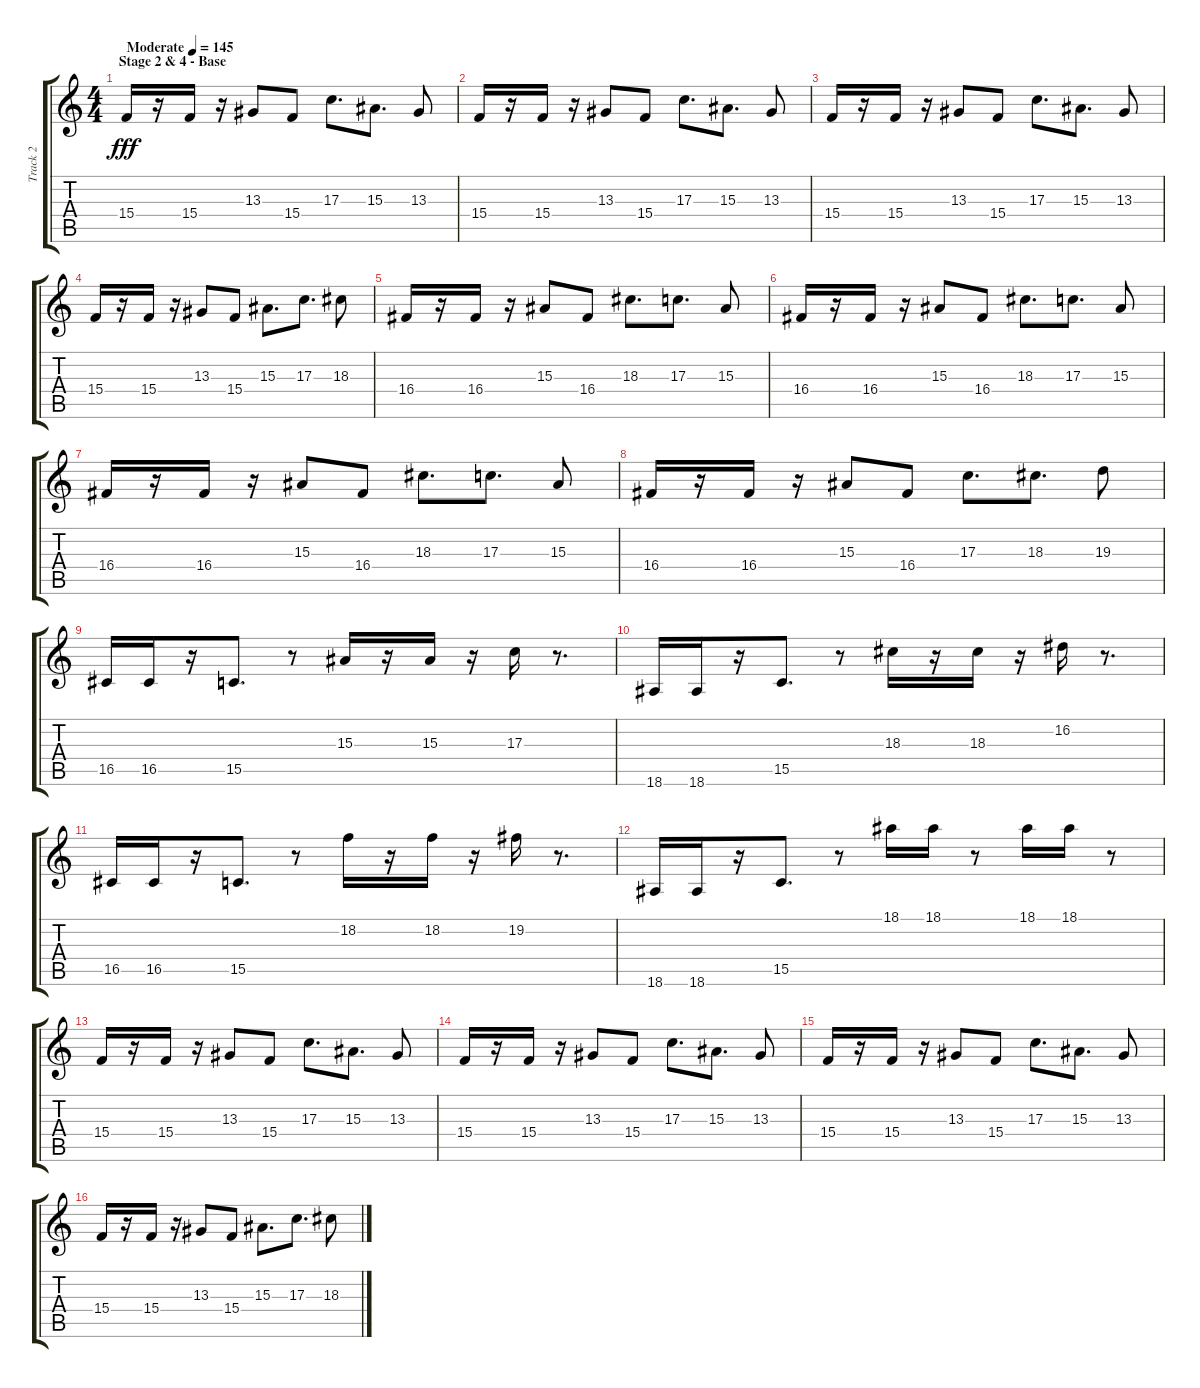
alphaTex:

\track ("Track 2" "Track 2") {instrument lead2sawtooth}
\staff {score tabs}
\tuning (E4 B3 G3 D3 A2 E2) {hide}
\ts (4 4)
\section ("" "Stage 2 & 4 - Base")
\tempo (145 "Moderate")
\clef g2
\ks c
15.4.16{dy fff instrument lead2sawtooth} r.16 15.4.16 r.16 13.3.8 15.4.8 17.3.8{d} 15.3.8{d} 13.3.8 |
15.4.16 r.16 15.4.16 r.16 13.3.8 15.4.8 17.3.8{d} 15.3.8{d} 13.3.8 |
15.4.16 r.16 15.4.16 r.16 13.3.8 15.4.8 17.3.8{d} 15.3.8{d} 13.3.8 |
15.4.16 r.16 15.4.16 r.16 13.3.8 15.4.8 15.3.8{d} 17.3.8{d} 18.3.8 |
16.4.16 r.16 16.4.16 r.16 15.3.8 16.4.8 18.3.8{d} 17.3.8{d} 15.3.8 |
16.4.16 r.16 16.4.16 r.16 15.3.8 16.4.8 18.3.8{d} 17.3.8{d} 15.3.8 |
16.4.16 r.16 16.4.16 r.16 15.3.8 16.4.8 18.3.8{d} 17.3.8{d} 15.3.8 |
16.4.16 r.16 16.4.16 r.16 15.3.8 16.4.8 17.3.8{d} 18.3.8{d} 19.3.8 |
16.5.16 16.5.16 r.16 15.5.8{d} r.8 15.3.16 r.16 15.3.16 r.16 17.3.16 r.8{d} |
18.6.16 18.6.16 r.16 15.5.8{d} r.8 18.3.16 r.16 18.3.16 r.16 16.2.16 r.8{d} |
16.5.16 16.5.16 r.16 15.5.8{d} r.8 18.2.16 r.16 18.2.16 r.16 19.2.16 r.8{d} |
18.6.16 18.6.16 r.16 15.5.8{d} r.8 18.1.16 18.1.16 r.8 18.1.16 18.1.16 r.8 |
15.4.16 r.16 15.4.16 r.16 13.3.8 15.4.8 17.3.8{d} 15.3.8{d} 13.3.8 |
15.4.16 r.16 15.4.16 r.16 13.3.8 15.4.8 17.3.8{d} 15.3.8{d} 13.3.8 |
15.4.16 r.16 15.4.16 r.16 13.3.8 15.4.8 17.3.8{d} 15.3.8{d} 13.3.8 |
15.4.16 r.16 15.4.16 r.16 13.3.8 15.4.8 15.3.8{d} 17.3.8{d} 18.3.8
